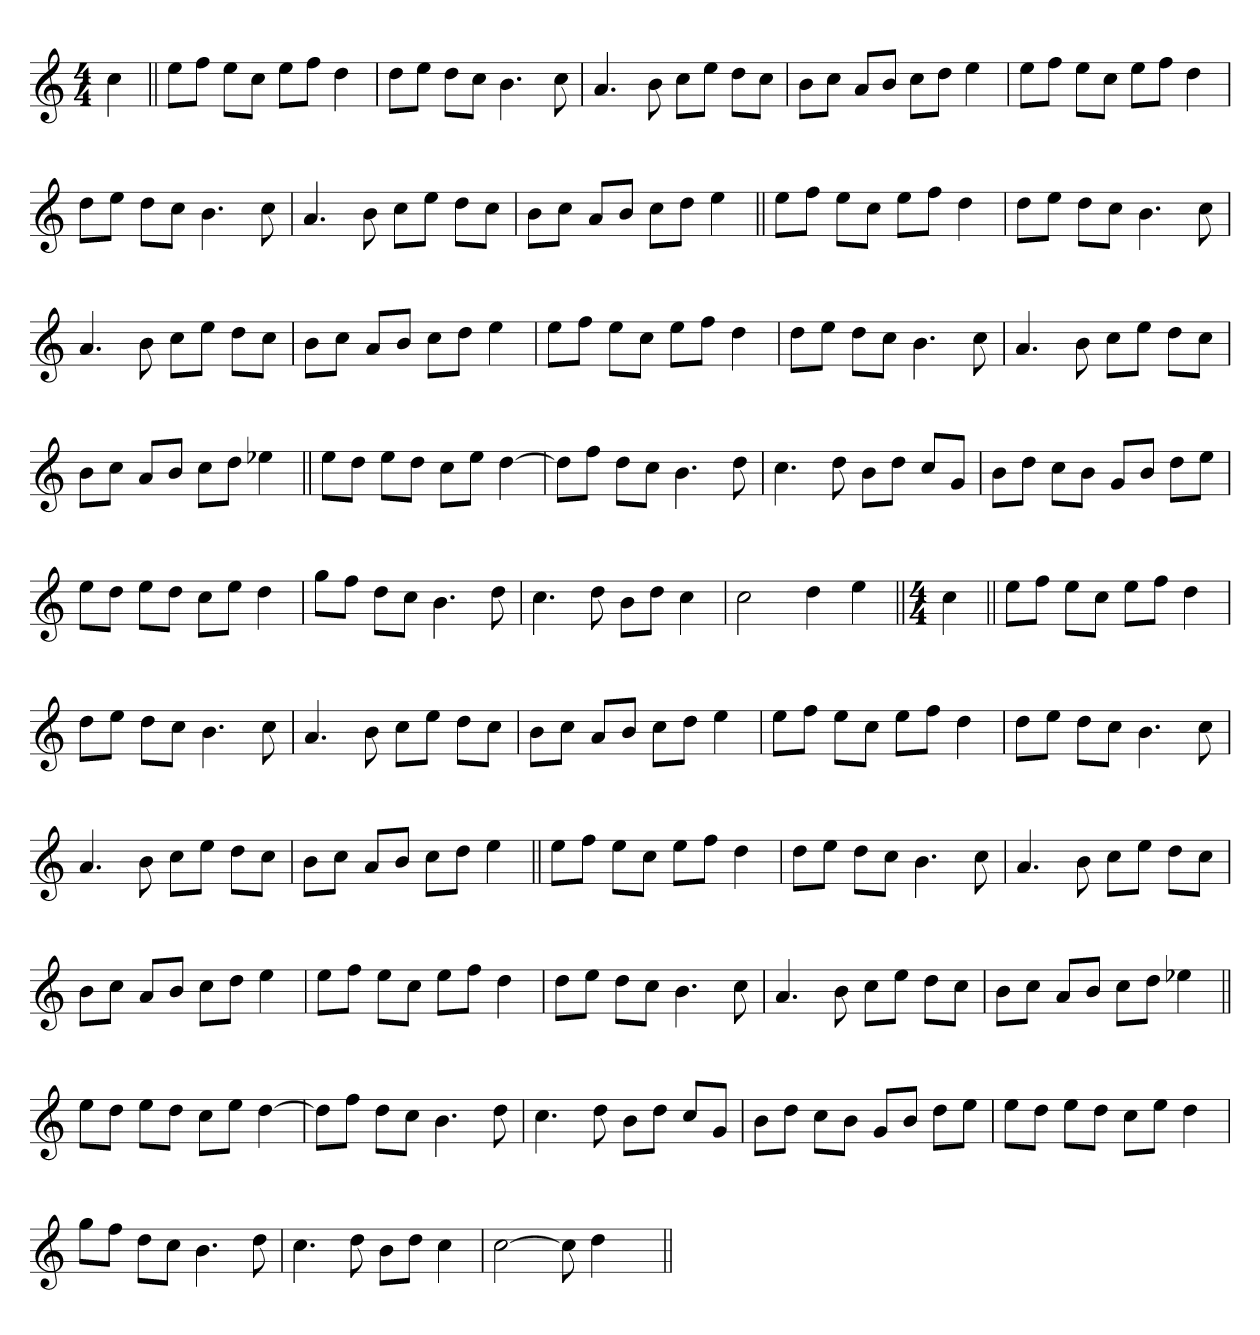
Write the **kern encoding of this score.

**kern
*part1
*staff1
*clefG2
*k[]
*M4/4
=1
4cc
=||
8eeL
8ffJ
8eeL
8ccJ
8eeL
8ffJ
4dd
=
8ddL
8eeJ
8ddL
8ccJ
4.b
8cc
=
4.a
8b
8ccL
8eeJ
8ddL
8ccJ
=
8bL
8ccJ
8aL
8bJ
8ccL
8ddJ
4ee
=
8eeL
8ffJ
8eeL
8ccJ
8eeL
8ffJ
4dd
=
8ddL
8eeJ
8ddL
8ccJ
4.b
8cc
=
4.a
8b
8ccL
8eeJ
8ddL
8ccJ
=
8bL
8ccJ
8aL
8bJ
8ccL
8ddJ
4ee
=||
8eeL
8ffJ
8eeL
8ccJ
8eeL
8ffJ
4dd
=
8ddL
8eeJ
8ddL
8ccJ
4.b
8cc
=
4.a
8b
8ccL
8eeJ
8ddL
8ccJ
=
8bL
8ccJ
8aL
8bJ
8ccL
8ddJ
4ee
=
8eeL
8ffJ
8eeL
8ccJ
8eeL
8ffJ
4dd
=
8ddL
8eeJ
8ddL
8ccJ
4.b
8cc
=
4.a
8b
8ccL
8eeJ
8ddL
8ccJ
=
8bL
8ccJ
8aL
8bJ
8ccL
8ddJ
4ee-X
=||
8eeL
8ddJ
8eeL
8ddJ
8ccL
8eeJ
[4dd
=
8ddL]
8ffJ
8ddL
8ccJ
4.b
8dd
=
4.cc
8dd
8bL
8ddJ
8ccL
8gJ
=
8bL
8ddJ
8ccL
8bJ
8gL
8bJ
8ddL
8eeJ
=
8eeL
8ddJ
8eeL
8ddJ
8ccL
8eeJ
4dd
=
8ggL
8ffJ
8ddL
8ccJ
4.b
8dd
=
4.cc
8dd
8bL
8ddJ
4cc
=
2cc
4dd
4ee
=||
*M4/4
4cc
=||
8eeL
8ffJ
8eeL
8ccJ
8eeL
8ffJ
4dd
=
8ddL
8eeJ
8ddL
8ccJ
4.b
8cc
=
4.a
8b
8ccL
8eeJ
8ddL
8ccJ
=
8bL
8ccJ
8aL
8bJ
8ccL
8ddJ
4ee
=
8eeL
8ffJ
8eeL
8ccJ
8eeL
8ffJ
4dd
=
8ddL
8eeJ
8ddL
8ccJ
4.b
8cc
=
4.a
8b
8ccL
8eeJ
8ddL
8ccJ
=
8bL
8ccJ
8aL
8bJ
8ccL
8ddJ
4ee
=||
8eeL
8ffJ
8eeL
8ccJ
8eeL
8ffJ
4dd
=
8ddL
8eeJ
8ddL
8ccJ
4.b
8cc
=
4.a
8b
8ccL
8eeJ
8ddL
8ccJ
=
8bL
8ccJ
8aL
8bJ
8ccL
8ddJ
4ee
=
8eeL
8ffJ
8eeL
8ccJ
8eeL
8ffJ
4dd
=
8ddL
8eeJ
8ddL
8ccJ
4.b
8cc
=
4.a
8b
8ccL
8eeJ
8ddL
8ccJ
=
8bL
8ccJ
8aL
8bJ
8ccL
8ddJ
4ee-X
=||
8eeL
8ddJ
8eeL
8ddJ
8ccL
8eeJ
[4dd
=
8ddL]
8ffJ
8ddL
8ccJ
4.b
8dd
=
4.cc
8dd
8bL
8ddJ
8ccL
8gJ
=
8bL
8ddJ
8ccL
8bJ
8gL
8bJ
8ddL
8eeJ
=
8eeL
8ddJ
8eeL
8ddJ
8ccL
8eeJ
4dd
=
8ggL
8ffJ
8ddL
8ccJ
4.b
8dd
=
4.cc
8dd
8bL
8ddJ
4cc
=
[2cc
8cc]
4dd
8ryy
=||
*-
